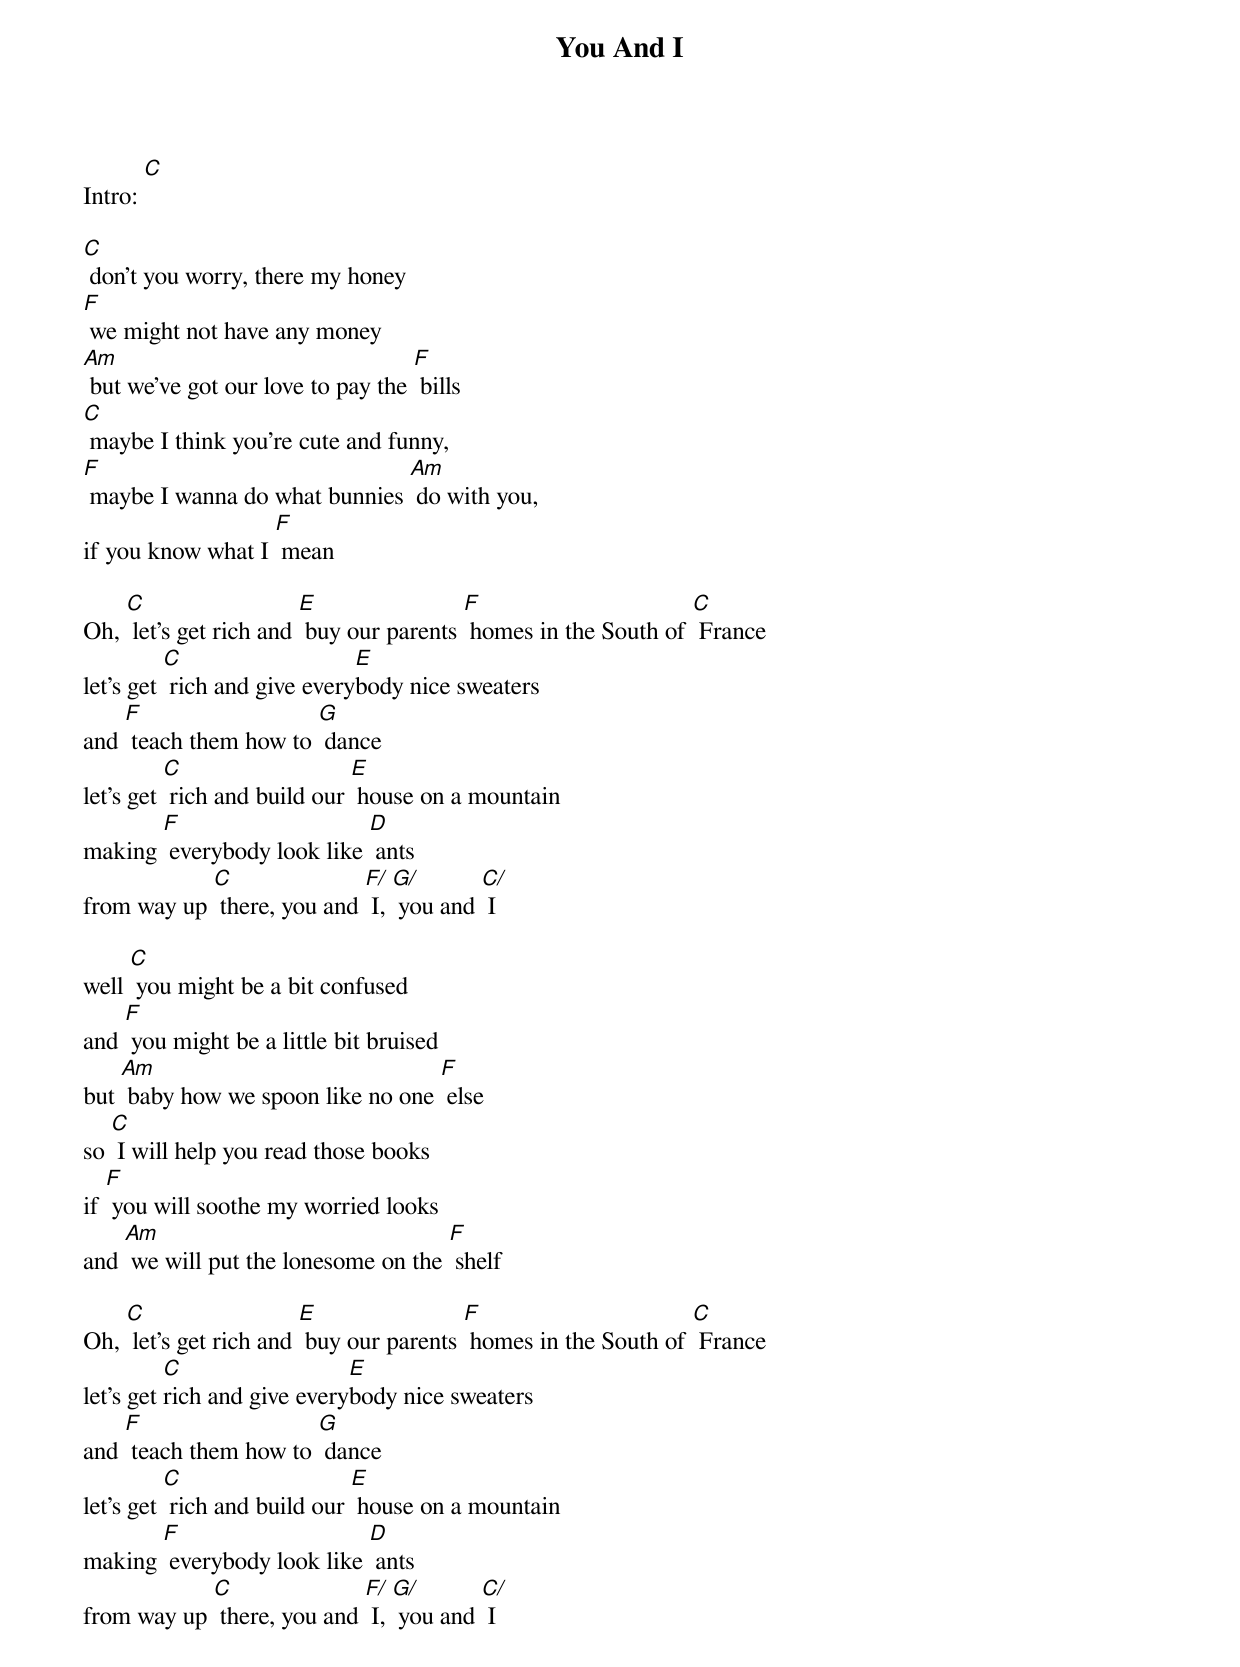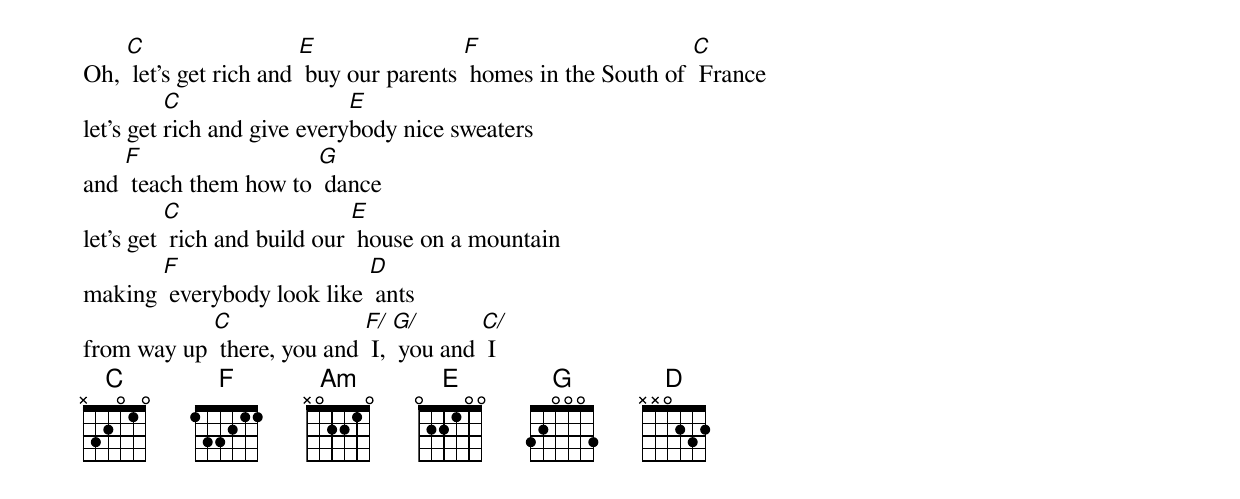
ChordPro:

{t:You And I}
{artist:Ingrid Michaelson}
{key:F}
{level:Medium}
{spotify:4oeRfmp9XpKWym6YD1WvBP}

Intro: [C]

[C] don't you worry, there my honey
[F] we might not have any money
[Am] but we've got our love to pay the [F] bills
[C] maybe I think you're cute and funny,
[F] maybe I wanna do what bunnies [Am] do with you,
if you know what I [F] mean

Oh, [C] let's get rich and [E] buy our parents [F] homes in the South of [C] France
let's get [C] rich and give every[E]body nice sweaters
and [F] teach them how to [G] dance
let's get [C] rich and build our [E] house on a mountain
making [F] everybody look like [D] ants
from way up [C] there, you and [F/] I, [G/] you and [C/] I

well [C] you might be a bit confused
and [F] you might be a little bit bruised
but [Am] baby how we spoon like no one [F] else
so [C] I will help you read those books
if [F] you will soothe my worried looks
and [Am] we will put the lonesome on the [F] shelf

Oh, [C] let's get rich and [E] buy our parents [F] homes in the South of [C] France
let's get [C]rich and give every[E]body nice sweaters
and [F] teach them how to [G] dance
let's get [C] rich and build our [E] house on a mountain
making [F] everybody look like [D] ants
from way up [C] there, you and [F/] I, [G/] you and [C/] I

Oh, [C] let's get rich and [E] buy our parents [F] homes in the South of [C] France
let's get [C]rich and give every[E]body nice sweaters
and [F] teach them how to [G] dance
let's get [C] rich and build our [E] house on a mountain
making [F] everybody look like [D] ants
from way up [C] there, you and [F/] I, [G/] you and [C/] I
